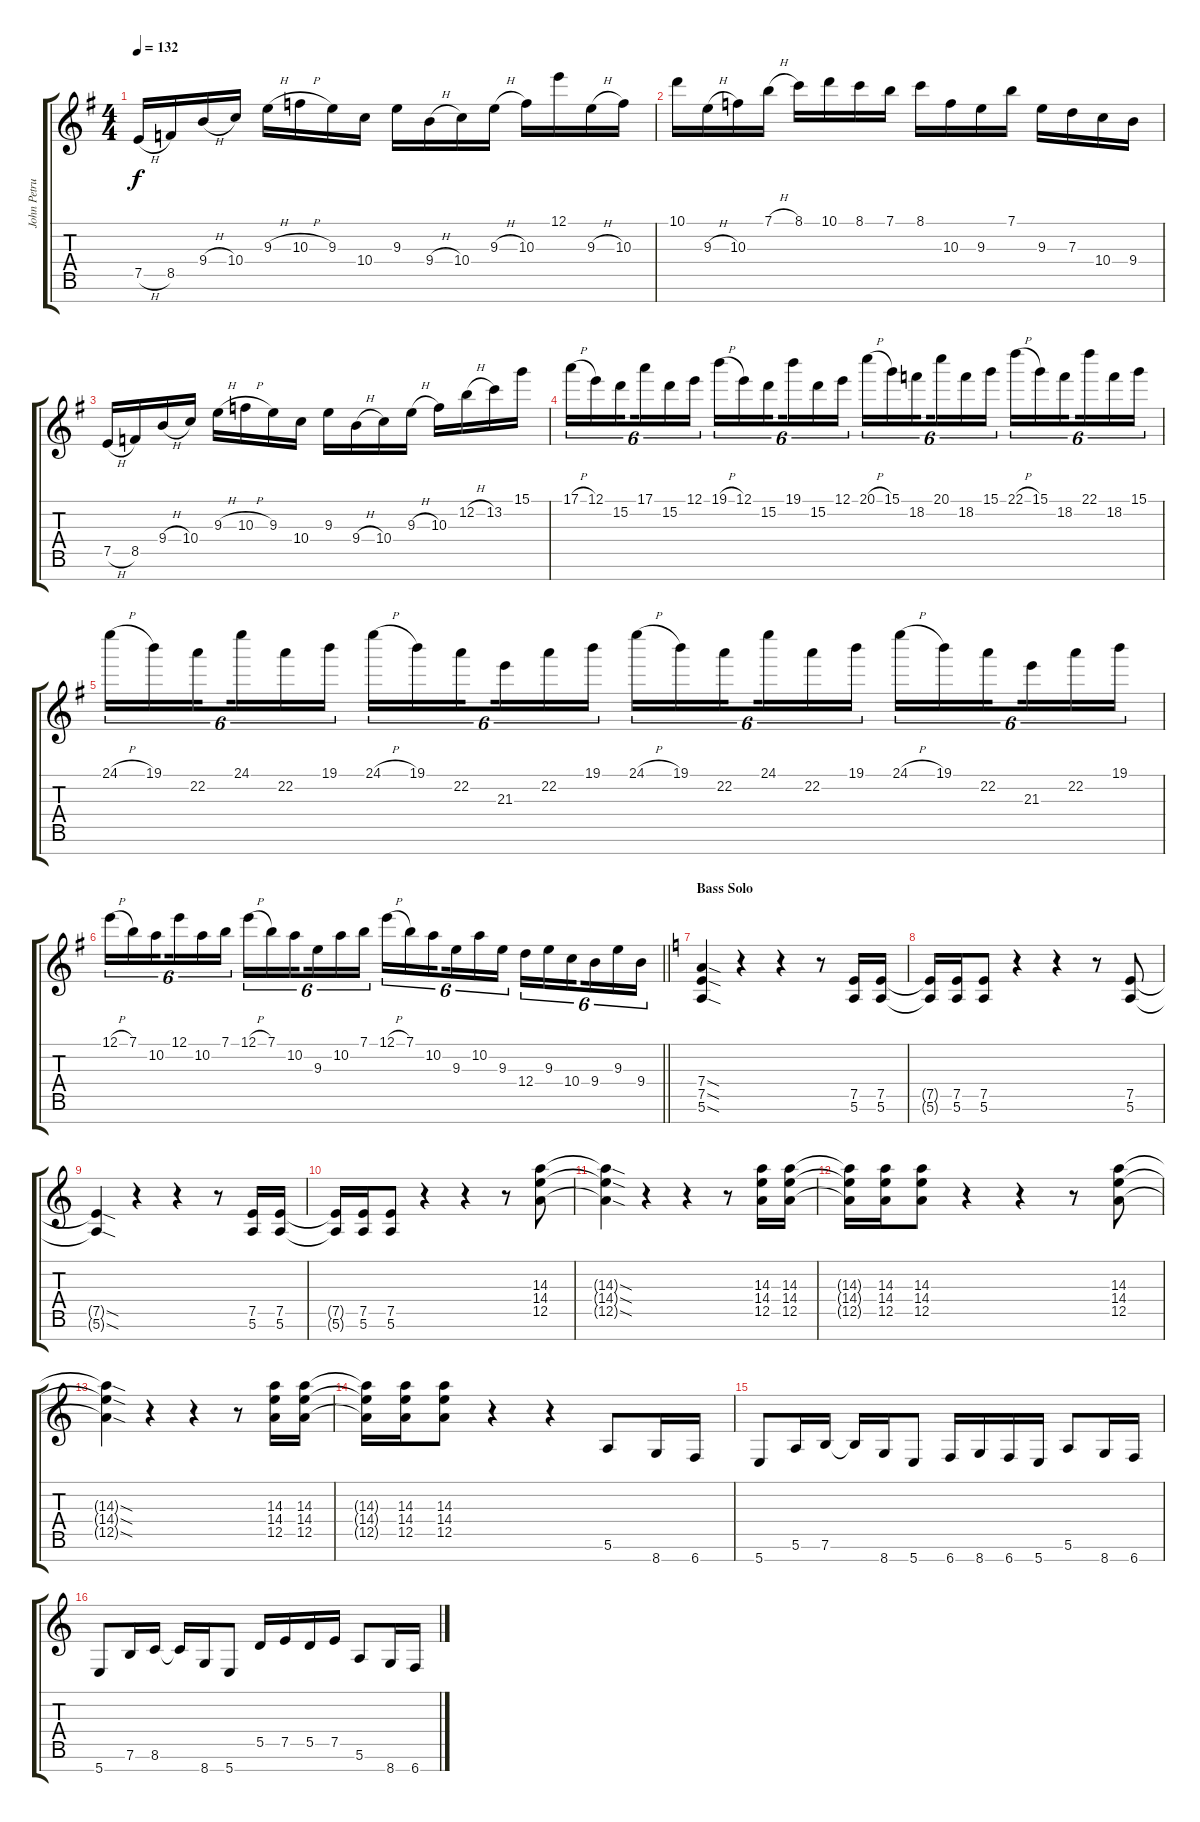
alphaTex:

\track ("John Petrucci Guitar 1 (main)" "John Petru") {instrument distortionguitar}
\staff {score tabs}
\tuning (E4 B3 G3 D3 A2 E2 B1) {hide}
\ts (4 4)
\tempo 132
\clef g2
\ks g
7.5{h}.16{dy f} 8.5.16 9.4{h}.16 10.4.16 9.3{h}.16 10.3{h}.16 9.3.16 10.4.16 9.3.16 9.4{h}.16 10.4.16 9.3{h}.16 10.3.16 12.1.16 9.3{h}.16 10.3.16 |
10.1.16 9.3{h}.16 10.3.16 7.1{h}.16 8.1.16 10.1.16 8.1.16 7.1.16 8.1.16 10.3.16 9.3.16 7.1.16 9.3.16 7.3.16 10.4.16 9.4.16 |
7.5{h}.16 8.5.16 9.4{h}.16 10.4.16 9.3{h}.16 10.3{h}.16 9.3.16 10.4.16 9.3.16 9.4{h}.16 10.4.16 9.3{h}.16 10.3.16 12.2{h}.16 13.2.16 15.1.16 |
17.1{h}.16{tu (6 4)} 12.1.16{tu (6 4)} 15.2.16{tu (6 4) beam splitsecondary} 17.1.16{tu (6 4)} 15.2.16{tu (6 4)} 12.1.16{tu (6 4)} 19.1{h}.16{tu (6 4)} 12.1.16{tu (6 4)} 15.2.16{tu (6 4) beam splitsecondary} 19.1.16{tu (6 4)} 15.2.16{tu (6 4)} 12.1.16{tu (6 4)} 20.1{h}.16{tu (6 4)} 15.1.16{tu (6 4)} 18.2.16{tu (6 4) beam splitsecondary} 20.1.16{tu (6 4)} 18.2.16{tu (6 4)} 15.1.16{tu (6 4)} 22.1{h}.16{tu (6 4)} 15.1.16{tu (6 4)} 18.2.16{tu (6 4) beam splitsecondary} 22.1.16{tu (6 4)} 18.2.16{tu (6 4)} 15.1.16{tu (6 4)} |
24.1{h}.16{tu (6 4)} 19.1.16{tu (6 4)} 22.2.16{tu (6 4) beam splitsecondary} 24.1.16{tu (6 4)} 22.2.16{tu (6 4)} 19.1.16{tu (6 4)} 24.1{h}.16{tu (6 4)} 19.1.16{tu (6 4)} 22.2.16{tu (6 4) beam splitsecondary} 21.3.16{tu (6 4)} 22.2.16{tu (6 4)} 19.1.16{tu (6 4)} 24.1{h}.16{tu (6 4)} 19.1.16{tu (6 4)} 22.2.16{tu (6 4) beam splitsecondary} 24.1.16{tu (6 4)} 22.2.16{tu (6 4)} 19.1.16{tu (6 4)} 24.1{h}.16{tu (6 4)} 19.1.16{tu (6 4)} 22.2.16{tu (6 4) beam splitsecondary} 21.3.16{tu (6 4)} 22.2.16{tu (6 4)} 19.1.16{tu (6 4)} |
\barLineRight lightlight
12.1{h}.16{tu (6 4)} 7.1.16{tu (6 4)} 10.2.16{tu (6 4) beam splitsecondary} 12.1.16{tu (6 4)} 10.2.16{tu (6 4)} 7.1.16{tu (6 4)} 12.1{h}.16{tu (6 4)} 7.1.16{tu (6 4)} 10.2.16{tu (6 4) beam splitsecondary} 9.3.16{tu (6 4)} 10.2.16{tu (6 4)} 7.1.16{tu (6 4)} 12.1{h}.16{tu (6 4)} 7.1.16{tu (6 4)} 10.2.16{tu (6 4) beam splitsecondary} 9.3.16{tu (6 4)} 10.2.16{tu (6 4)} 9.3.16{tu (6 4)} 12.4.16{tu (6 4)} 9.3.16{tu (6 4)} 10.4.16{tu (6 4) beam splitsecondary} 9.4.16{tu (6 4)} 9.3.16{tu (6 4)} 9.4.16{tu (6 4)} |
\section ("" "Bass Solo")
\ks c
(7.4{sod} 7.5{sod} 5.6{sod}).4{volume 14} r.4 r.4 r.8 (7.5 5.6).16 (7.5 5.6).16 |
(7.5{t} 5.6{t}).16 (7.5 5.6).16 (7.5 5.6).8 r.4 r.4 r.8 (7.5 5.6).8 |
(7.5{sod t} 5.6{sod t}).4 r.4 r.4 r.8 (7.5 5.6).16 (7.5 5.6).16 |
(7.5{t} 5.6{t}).16 (7.5 5.6).16 (7.5 5.6).8 r.4 r.4 r.8 (14.3 14.4 12.5).8 |
(14.3{sod t} 14.4{sod t} 12.5{sod t}).4 r.4 r.4 r.8 (14.3 14.4 12.5).16 (14.3 14.4 12.5).16 |
(14.3{t} 14.4{t} 12.5{t}).16 (14.3 14.4 12.5).16 (14.3 14.4 12.5).8 r.4 r.4 r.8 (14.3 14.4 12.5).8 |
(14.3{sod t} 14.4{sod t} 12.5{sod t}).4 r.4 r.4 r.8 (14.3 14.4 12.5).16 (14.3 14.4 12.5).16 |
(14.3{t} 14.4{t} 12.5{t}).16 (14.3 14.4 12.5).16 (14.3 14.4 12.5).8 r.4 r.4 5.6.8 8.7.16 6.7.16 |
5.7.8 5.6.16 7.6.16 7.6{t}.16 8.7.16 5.7.8 6.7.16 8.7.16 6.7.16 5.7.16 5.6.8 8.7.16 6.7.16 |
5.7.8 7.6.16 8.6.16 8.6{t}.16 8.7.16 5.7.8 5.5.16 7.5.16 5.5.16 7.5.16 5.6.8 8.7.16 6.7.16
